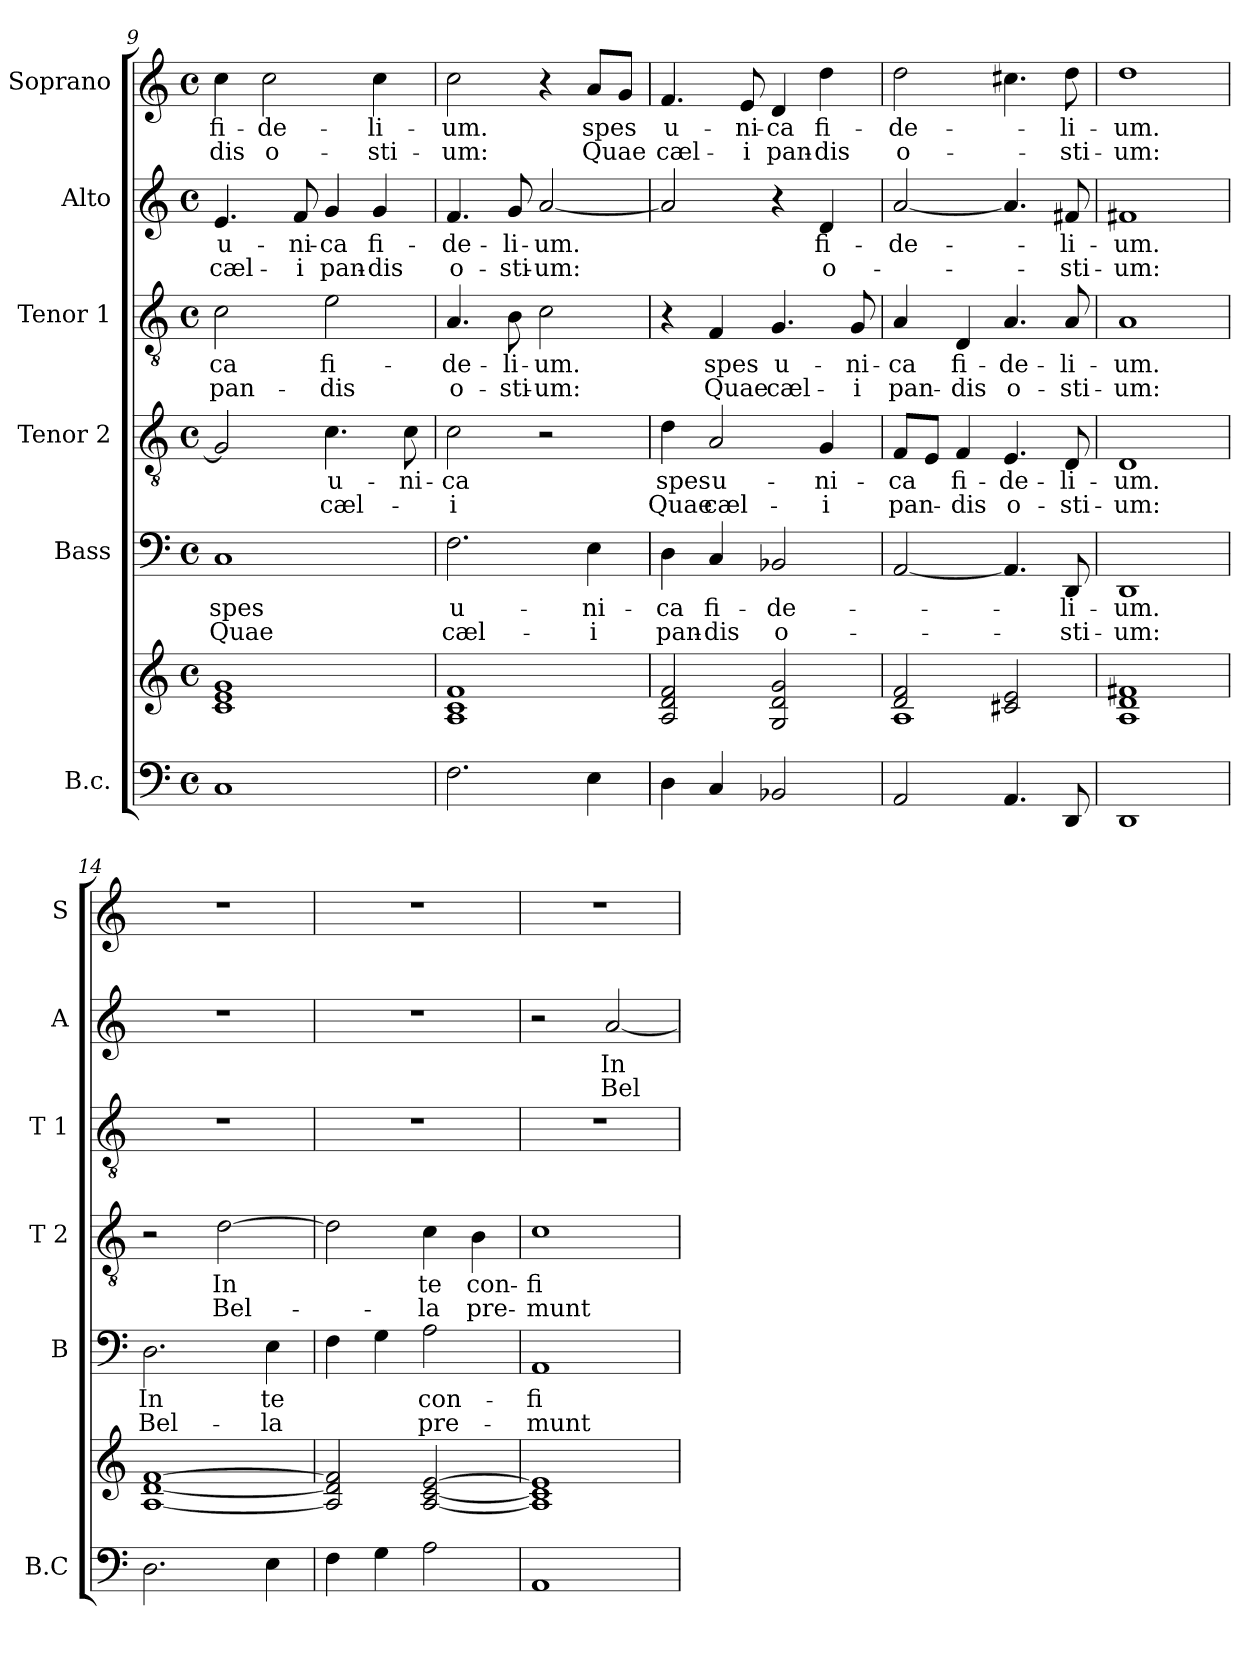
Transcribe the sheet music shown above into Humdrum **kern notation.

**kern	**kern	**kern	**text	**text	**kern	**text	**text	**kern	**text	**text	**kern	**text	**text	**kern	**text	**text
*part6	*part6	*part5	*part5	*part5	*part4	*part4	*part4	*part3	*part3	*part3	*part2	*part2	*part2	*part1	*part1	*part1
*staff7	*staff6	*staff5	*staff5	*staff5	*staff4	*staff4	*staff4	*staff3	*staff3	*staff3	*staff2	*staff2	*staff2	*staff1	*staff1	*staff1
*I"B.c.	*	*I"Bass	*	*	*I"Tenor 2	*	*	*I"Tenor 1	*	*	*I"Alto	*	*	*I"Soprano	*	*
*I'B.C	*	*I'B	*	*	*I'T 2	*	*	*I'T 1	*	*	*I'A	*	*	*I'S	*	*
!!LO:LB:g=z
*clefF4	*clefG2	*clefF4	*	*	*clefGv2	*	*	*clefGv2	*	*	*clefG2	*	*	*clefG2	*	*
*k[]	*k[]	*k[]	*	*	*k[]	*	*	*k[]	*	*	*k[]	*	*	*k[]	*	*
*C:	*C:	*C:	*	*	*C:	*	*	*C:	*	*	*C:	*	*	*C:	*	*
*M4/4	*M4/4	*M4/4	*	*	*M4/4	*	*	*M4/4	*	*	*M4/4	*	*	*M4/4	*	*
*met(c)	*met(c)	*met(c)	*	*	*met(c)	*	*	*met(c)	*	*	*met(c)	*	*	*met(c)	*	*
=9	=9	=9	=9	=9	=9	=9	=9	=9	=9	=9	=9	=9	=9	=9	=9	=9
!	!	!	!LO:LY:b	!LO:LY:b	!	!	!	!	!LO:LY:b	!LO:LY:b	!	!LO:LY:b	!LO:LY:b	!	!LO:LY:b	!LO:LY:b
1C	1c! 1e! 1g!	1C	spes	Quae	2G/]	.	.	2c\	-ca	pan-	4.e/	u-	cæl-	4cc\	fi-	-dis
!	!	!	!	!	!	!	!	!	!	!	!	!	!	!	!LO:LY:b	!LO:LY:b
.	.	.	.	.	.	.	.	.	.	.	.	.	.	2cc\	-de-	o-
!	!	!	!	!	!	!	!	!	!	!	!	!LO:LY:b	!LO:LY:b	!	!	!
.	.	.	.	.	.	.	.	.	.	.	8f/	-ni-	-i	.	.	.
!	!	!	!	!	!	!LO:LY:b	!LO:LY:b	!	!LO:LY:b	!LO:LY:b	!	!LO:LY:b	!LO:LY:b	!	!	!
.	.	.	.	.	4.c\	u-	cæl-	2e\	fi-	-dis	4g/	-ca	pan-	.	.	.
!	!	!	!	!	!	!	!	!	!	!	!	!LO:LY:b	!LO:LY:b	!	!LO:LY:b	!LO:LY:b
.	.	.	.	.	.	.	.	.	.	.	4g/	fi-	-dis	4cc\	-li-	-sti-
!	!	!	!	!	!	!LO:LY:b	!	!	!	!	!	!	!	!	!	!
.	.	.	.	.	8c\	-ni-	.	.	.	.	.	.	.	.	.	.
=10	=10	=10	=10	=10	=10	=10	=10	=10	=10	=10	=10	=10	=10	=10	=10	=10
!	!	!	!LO:LY:b	!LO:LY:b	!	!LO:LY:b	!LO:LY:b	!	!LO:LY:b	!LO:LY:b	!	!LO:LY:b	!LO:LY:b	!	!LO:LY:b	!LO:LY:b
2.F\	1A! 1c! 1f!	2.F\	u-	cæl-	2c\	-ca	-i	4.A/	-de-	o-	4.f/	-de-	o-	2cc\	-um.	-um:
!	!	!	!	!	!	!	!	!	!LO:LY:b	!LO:LY:b	!	!LO:LY:b	!LO:LY:b	!	!	!
.	.	.	.	.	.	.	.	8B\	-li-	-sti-	8g/	-li-	-sti-	.	.	.
!	!	!	!	!	!	!	!	!	!LO:LY:b	!LO:LY:b	!	!LO:LY:b	!LO:LY:b	!	!	!
.	.	.	.	.	2r	.	.	2c\	-um.	-um:	[2a/	-um.	-um:	4r	.	.
!	!	!	!LO:LY:b	!LO:LY:b	!	!	!	!	!	!	!	!	!	!	!LO:LY:b	!LO:LY:b
4E\	.	4E\	-ni-	-i	.	.	.	.	.	.	.	.	.	8a/L	spes	Quae
.	.	.	.	.	.	.	.	.	.	.	.	.	.	8g/J	.	.
=11	=11	=11	=11	=11	=11	=11	=11	=11	=11	=11	=11	=11	=11	=11	=11	=11
!	!	!	!LO:LY:b	!LO:LY:b	!	!LO:LY:b	!LO:LY:b	!	!	!	!	!	!	!	!LO:LY:b	!LO:LY:b
4D\	2A!/ 2d!/ 2f!/	4D\	-ca	pan-	4d\	spes	Quae	4r	.	.	2a/]	.	.	4.f/	u-	cæl-
!	!	!	!LO:LY:b	!LO:LY:b	!	!LO:LY:b	!LO:LY:b	!	!LO:LY:b	!LO:LY:b	!	!	!	!	!	!
4C/	.	4C/	fi-	-dis	2A/	u-	cæl-	4F/	spes	Quae	.	.	.	.	.	.
!	!	!	!	!	!	!	!	!	!	!	!	!	!	!	!LO:LY:b	!LO:LY:b
.	.	.	.	.	.	.	.	.	.	.	.	.	.	8e/	-ni-	-i
!	!	!	!LO:LY:b	!LO:LY:b	!	!	!	!	!LO:LY:b	!LO:LY:b	!	!	!	!	!LO:LY:b	!LO:LY:b
2BB-X/	2G!/ 2d!/ 2g!/	2BB-X/	-de-	o-	.	.	.	4.G/	u-	cæl-	4r	.	.	4d/	-ca	pan-
!	!	!	!	!	!	!LO:LY:b	!LO:LY:b	!	!	!	!	!LO:LY:b	!LO:LY:b	!	!LO:LY:b	!LO:LY:b
.	.	.	.	.	4G/	-ni-	-i	.	.	.	4d/	fi-	o-	4dd\	fi-	-dis
!	!	!	!	!	!	!	!	!	!LO:LY:b	!LO:LY:b	!	!	!	!	!	!
.	.	.	.	.	.	.	.	8G/	-ni-	-i	.	.	.	.	.	.
=12	=12	=12	=12	=12	=12	=12	=12	=12	=12	=12	=12	=12	=12	=12	=12	=12
*	*^	*	*	*	*	*	*	*	*	*	*	*	*	*	*	*
!	!	!	!	!	!	!	!LO:LY:b	!LO:LY:b	!	!LO:LY:b	!LO:LY:b	!	!LO:LY:b	!	!	!LO:LY:b	!LO:LY:b
2AA/	2d!/ 2f!/	1A!	[2AA/	.	.	8F/L	-ca	pan-	4A/	-ca	pan-	[2a/	-de-	.	2dd\	-de-	o-
.	.	.	.	.	.	8E/J	.	.	.	.	.	.	.	.	.	.	.
!	!	!	!	!	!	!	!LO:LY:b	!LO:LY:b	!	!LO:LY:b	!LO:LY:b	!	!	!	!	!	!
.	.	.	.	.	.	4F/	fi-	-dis	4D/	fi-	-dis	.	.	.	.	.	.
!	!	!	!	!	!	!	!LO:LY:b	!LO:LY:b	!	!LO:LY:b	!LO:LY:b	!	!	!	!	!	!
4.AA/	2c#X!/ 2e!/	.	4.AA/]	.	.	4.E/	-de-	o-	4.A/	-de-	o-	4.a/]	.	.	4.cc#X\	.	.
!	!	!	!	!LO:LY:b	!LO:LY:b	!	!LO:LY:b	!LO:LY:b	!	!LO:LY:b	!LO:LY:b	!	!LO:LY:b	!LO:LY:b	!	!LO:LY:b	!LO:LY:b
8DD/	.	.	8DD/	-li-	-sti-	8D/	-li-	-sti-	8A/	-li-	-sti-	8f#X/	-li-	-sti-	8dd\	-li-	-sti-
*	*v	*v	*	*	*	*	*	*	*	*	*	*	*	*	*	*	*
=13	=13	=13	=13	=13	=13	=13	=13	=13	=13	=13	=13	=13	=13	=13	=13	=13
!	!	!	!LO:LY:b	!LO:LY:b	!	!LO:LY:b	!LO:LY:b	!	!LO:LY:b	!LO:LY:b	!	!LO:LY:b	!LO:LY:b	!	!LO:LY:b	!LO:LY:b
1DD	1A! 1d! 1f#X!	1DD	-um.	-um:	1D	-um.	-um:	1A	-um.	-um:	1f#X	-um.	-um:	1dd	-um.	-um:
=14	=14	=14	=14	=14	=14	=14	=14	=14	=14	=14	=14	=14	=14	=14	=14	=14
!	!	!	!LO:LY:b	!LO:LY:b	!	!	!	!	!	!	!	!	!	!	!	!
2.D\	[1A! [1d! [1f!	2.D\	In	Bel-	2r	.	.	1r	.	.	1r	.	.	1r	.	.
!	!	!	!	!	!	!LO:LY:b	!LO:LY:b	!	!	!	!	!	!	!	!	!
.	.	.	.	.	[2d\	In	Bel-	.	.	.	.	.	.	.	.	.
!	!	!	!LO:LY:b	!LO:LY:b	!	!	!	!	!	!	!	!	!	!	!	!
4E\	.	4E\	te	-la	.	.	.	.	.	.	.	.	.	.	.	.
=15	=15	=15	=15	=15	=15	=15	=15	=15	=15	=15	=15	=15	=15	=15	=15	=15
4F\	2A!/] 2d!/] 2f!/]	4F\	.	.	2d\]	.	.	1r	.	.	1r	.	.	1r	.	.
4G\	.	4G\	.	.	.	.	.	.	.	.	.	.	.	.	.	.
!	!	!	!LO:LY:b	!LO:LY:b	!	!LO:LY:b	!LO:LY:b	!	!	!	!	!	!	!	!	!
2A\	[2A!/ [2c!/ [2e!/	2A\	con-	pre-	4c\	te	-la	.	.	.	.	.	.	.	.	.
!	!	!	!	!	!	!LO:LY:b	!LO:LY:b	!	!	!	!	!	!	!	!	!
.	.	.	.	.	4B\	con-	pre-	.	.	.	.	.	.	.	.	.
=16	=16	=16	=16	=16	=16	=16	=16	=16	=16	=16	=16	=16	=16	=16	=16	=16
!	!	!	!LO:LY:b	!LO:LY:b	!	!LO:LY:b	!LO:LY:b	!	!	!	!	!	!	!	!	!
1AA	1A!] 1c!] 1e!]	1AA	-fi-	-munt	1c	-fi-	-munt	1r	.	.	2r	.	.	1r	.	.
!	!	!	!	!	!	!	!	!	!	!	!	!LO:LY:b	!LO:LY:b	!	!	!
.	.	.	.	.	.	.	.	.	.	.	[2a/	In	Bel-	.	.	.
=	=	=	=	=	=	=	=	=	=	=	=	=	=	=	=	=
*-	*-	*-	*-	*-	*-	*-	*-	*-	*-	*-	*-	*-	*-	*-	*-	*-
